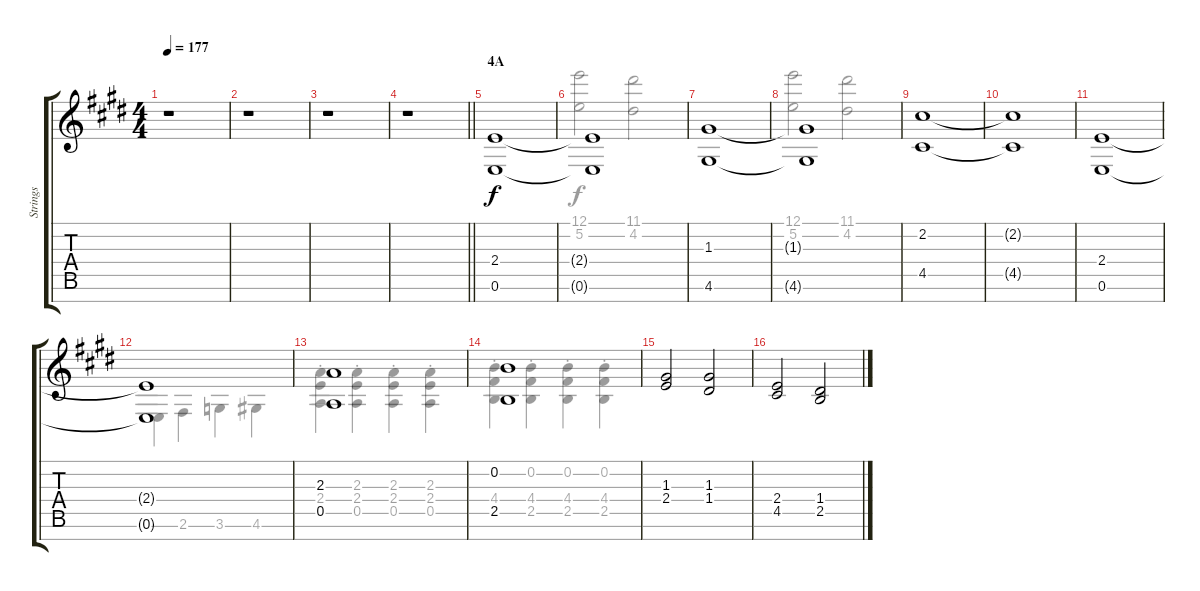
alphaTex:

\track ("Strings" "Strings") {instrument stringensemble1}
\staff {score tabs}
\tuning (E5 B4 G4 D4 A3 E3 B2) {hide}
\voice
\ts (4 4)
\tempo 177
\clef g2
\ks e
r.1{dy f} |
r.1 |
r.1 |
\barLineRight lightlight
r.1 |
\section ("" "4A")
(2.4 0.6).1 |
(2.4{t} 0.6{t}).1 |
(1.3 4.6).1 |
(1.3{t} 4.6{t}).1 |
(2.2 4.5).1 |
(2.2{t} 4.5{t}).1 |
(2.4 0.6).1 |
(2.4{t} 0.6{t}).1 |
(2.3 0.5).1 |
(0.2 2.5).1 |
(1.3 2.4).2 (1.3 1.4).2 |
(2.4 4.5).2 (1.4 2.5).2
\voice
\clef g2
\ottava regular
\simile none
\ks e
|
|
|
\barLineRight lightlight
|
|
(12.1 5.2).2 (11.1 4.2).2 |
|
(12.1 5.2).2 (11.1 4.2).2 |
|
|
|
0.6.4 2.6.4 3.6.4 4.6.4 |
(2.3{st} 2.4{st} 0.5{st}).4 (2.3{st} 2.4{st} 0.5{st}).4 (2.3{st} 2.4{st} 0.5{st}).4 (2.3{st} 2.4{st} 0.5{st}).4 |
(0.2{st} 4.4{st} 2.5{st}).4 (0.2{st} 4.4{st} 2.5{st}).4 (0.2{st} 4.4{st} 2.5{st}).4 (0.2{st} 4.4{st} 2.5{st}).4 |
|
